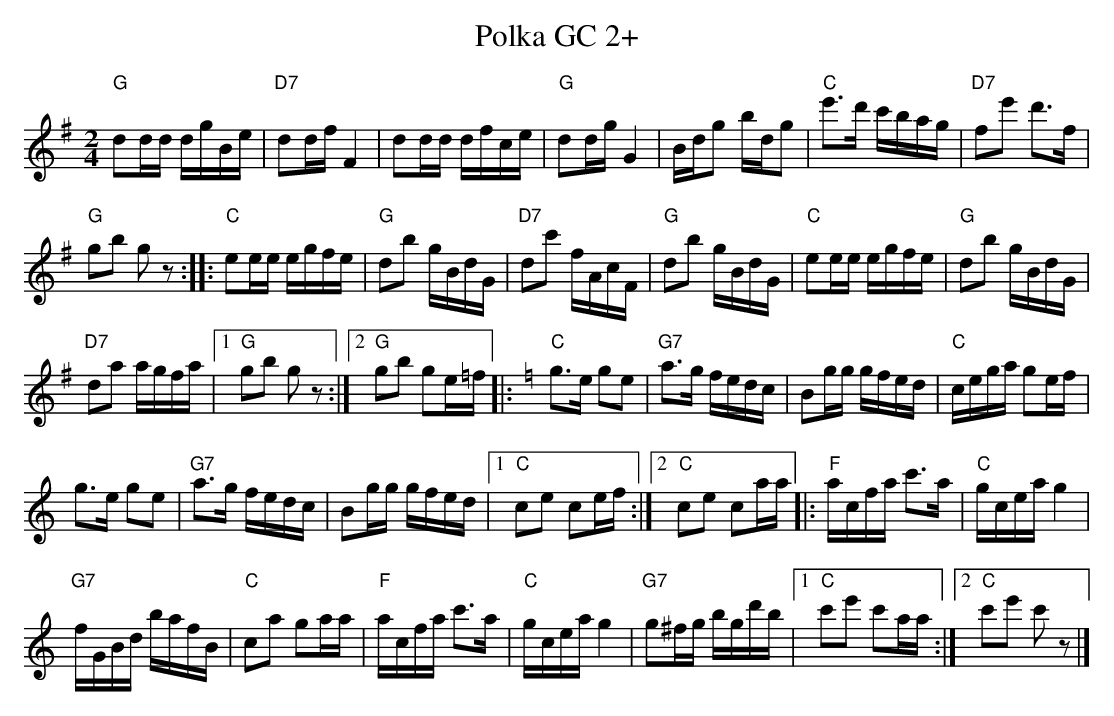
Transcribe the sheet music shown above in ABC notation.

X:1
T:Polka GC 2+
M:2/4
L:1/16
K:Gmaj
"G"d2dd dgBe | "D7"d2df F4 | d2dd dfce | "G"d2dg G4 | Bdg2 bdg2 | "C"e'3d' c'bag | "D7"f2e'2 d'3f |
"G"g2b2 g2z2 :: "C"e2ee egfe | "G"d2b2 gBdG | "D7"d2c'2 fAcF | "G"d2b2 gBdG | "C"e2ee egfe | "G"d2b2 gBdG |
"D7"d2a2 agfa |1 "G"g2b2 g2z2 :|2 "G"g2b2 g2e=f |: [K:Cmaj] "C"g3e g2e2 | "G7"a3g fedc | B2gg gfed | "C"cega g2ef |
g3e g2e2 | "G7"a3g fedc | B2gg gfed |1 "C"c2e2 c2ef :|2 "C"c2e2 c2aa |: "F"acfa c'3a | "C"gcea g4 |
"G7"fGBd bafB | "C"c2a2 g2aa | "F"acfa c'3a | "C"gcea g4 | "G7"g2^fg bgd'b |1 "C"c'2e'2 c'2aa :|2 "C"c'2e'2 c'2z2 |]
